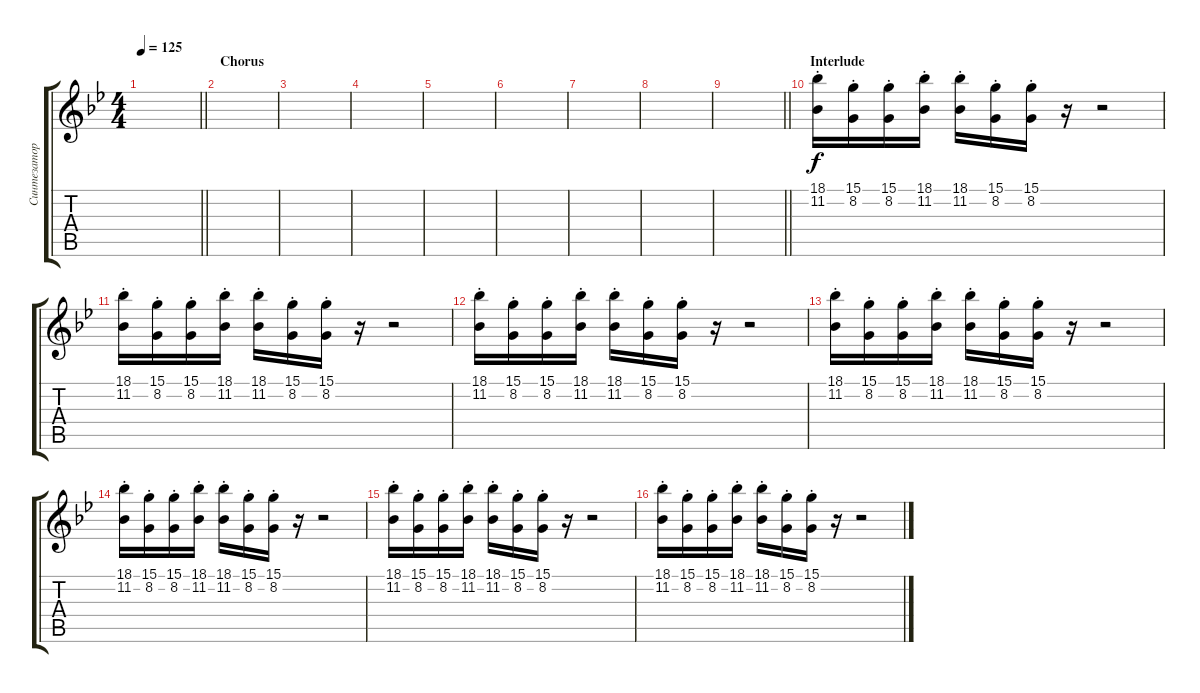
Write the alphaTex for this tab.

\track ("Синтезатор" "Синтезатор") {instrument stringensemble1}
\staff {score tabs}
\tuning (E4 B3 G3 D3 A2 E2) {hide}
\ts (4 4)
\tempo 125
\clef g2
\barLineRight lightlight
\ks gminor
|
\section ("" "Chorus")
|
|
|
|
|
|
|
\barLineRight lightlight
|
\section ("" "Interlude")
(18.1{st} 11.2{st}).16 (15.1{st} 8.2{st}).16 (15.1{st} 8.2{st}).16 (18.1{st} 11.2{st}).16 (18.1{st} 11.2{st}).16 (15.1{st} 8.2{st}).16 (15.1{st} 8.2{st}).16 r.16 r.2 |
(18.1{st} 11.2{st}).16 (15.1{st} 8.2{st}).16 (15.1{st} 8.2{st}).16 (18.1{st} 11.2{st}).16 (18.1{st} 11.2{st}).16 (15.1{st} 8.2{st}).16 (15.1{st} 8.2{st}).16 r.16 r.2 |
(18.1{st} 11.2{st}).16 (15.1{st} 8.2{st}).16 (15.1{st} 8.2{st}).16 (18.1{st} 11.2{st}).16 (18.1{st} 11.2{st}).16 (15.1{st} 8.2{st}).16 (15.1{st} 8.2{st}).16 r.16 r.2 |
(18.1{st} 11.2{st}).16 (15.1{st} 8.2{st}).16 (15.1{st} 8.2{st}).16 (18.1{st} 11.2{st}).16 (18.1{st} 11.2{st}).16 (15.1{st} 8.2{st}).16 (15.1{st} 8.2{st}).16 r.16 r.2 |
(18.1{st} 11.2{st}).16 (15.1{st} 8.2{st}).16 (15.1{st} 8.2{st}).16 (18.1{st} 11.2{st}).16 (18.1{st} 11.2{st}).16 (15.1{st} 8.2{st}).16 (15.1{st} 8.2{st}).16 r.16 r.2 |
(18.1{st} 11.2{st}).16 (15.1{st} 8.2{st}).16 (15.1{st} 8.2{st}).16 (18.1{st} 11.2{st}).16 (18.1{st} 11.2{st}).16 (15.1{st} 8.2{st}).16 (15.1{st} 8.2{st}).16 r.16 r.2 |
(18.1{st} 11.2{st}).16 (15.1{st} 8.2{st}).16 (15.1{st} 8.2{st}).16 (18.1{st} 11.2{st}).16 (18.1{st} 11.2{st}).16 (15.1{st} 8.2{st}).16 (15.1{st} 8.2{st}).16 r.16 r.2
